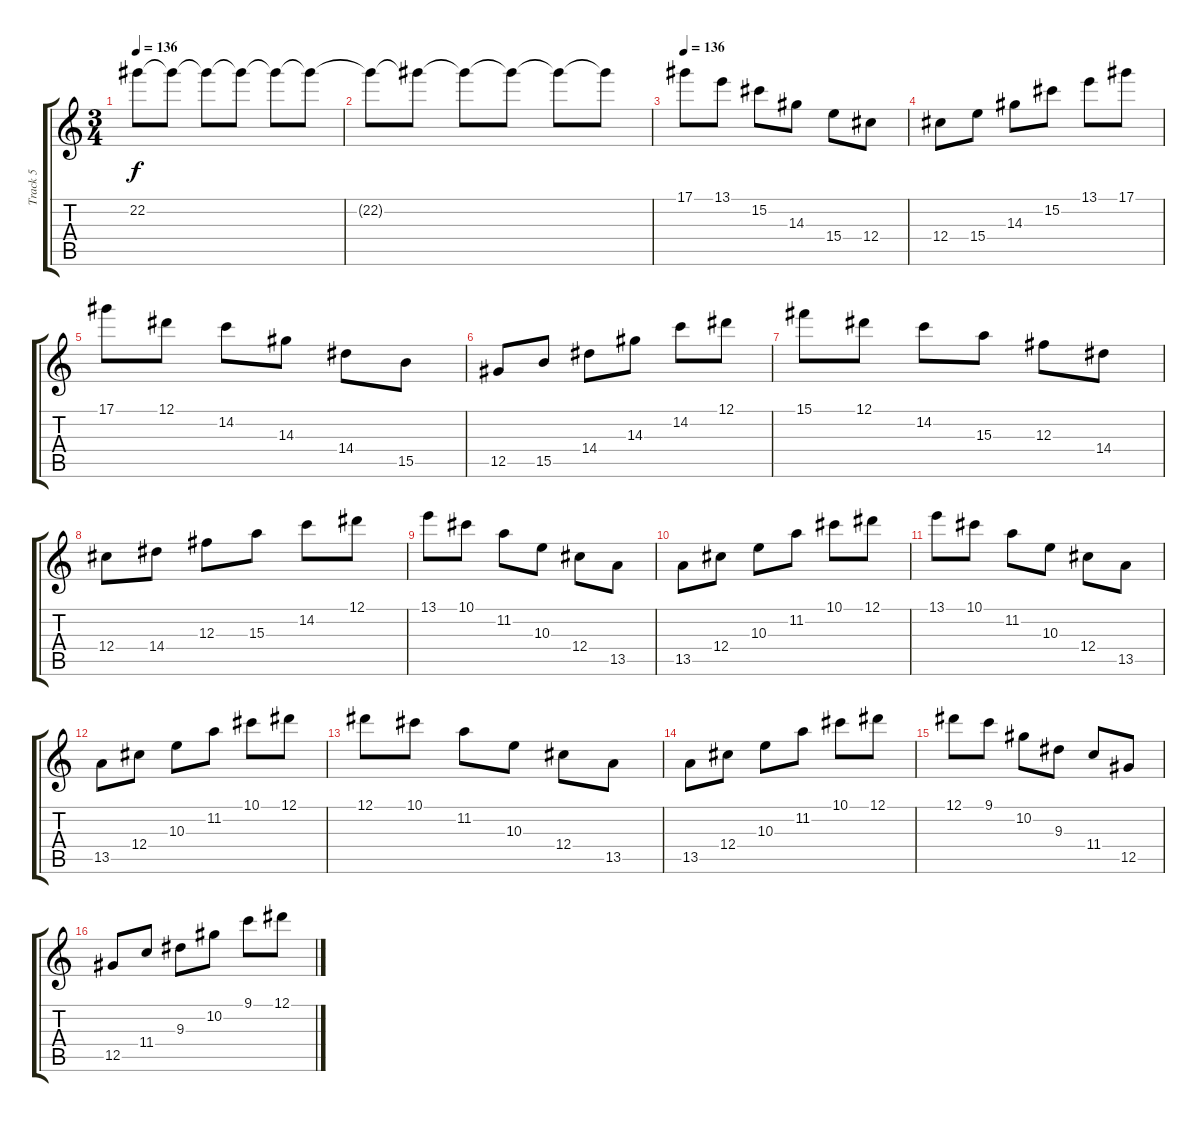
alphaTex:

\track ("Track 5" "Track 5") {instrument distortionguitar}
\staff {score tabs}
\tuning (Eb4 Bb3 Gb3 Db3 Ab2 Db2) {hide}
\ts (3 4)
\tempo 136
\clef g2
\ks c
22.2{t}.8{dy f} 22.2{t}.8 22.2{t}.8 22.2{t}.8 22.2{t}.8 22.2{t}.8 |
22.2{t}.8 22.2{t}.8 22.2{t}.8 22.2{t}.8 22.2{t}.8 22.2{t}.8 |
\tempo 136
17.1.8 13.1.8 15.2.8 14.3.8 15.4.8 12.4.8 |
12.4.8 15.4.8 14.3.8 15.2.8 13.1.8 17.1.8 |
17.1.8 12.1.8 14.2.8 14.3.8 14.4.8 15.5.8 |
12.5.8 15.5.8 14.4.8 14.3.8 14.2.8 12.1.8 |
15.1.8 12.1.8 14.2.8 15.3.8 12.3.8 14.4.8 |
12.4.8 14.4.8 12.3.8 15.3.8 14.2.8 12.1.8 |
13.1.8 10.1.8 11.2.8 10.3.8 12.4.8 13.5.8 |
13.5.8 12.4.8 10.3.8 11.2.8 10.1.8 12.1.8 |
13.1.8 10.1.8 11.2.8 10.3.8 12.4.8 13.5.8 |
13.5.8 12.4.8 10.3.8 11.2.8 10.1.8 12.1.8 |
12.1.8 10.1.8 11.2.8 10.3.8 12.4.8 13.5.8 |
13.5.8 12.4.8 10.3.8 11.2.8 10.1.8 12.1.8 |
12.1.8 9.1.8 10.2.8 9.3.8 11.4.8 12.5.8 |
12.5.8 11.4.8 9.3.8 10.2.8 9.1.8 12.1.8
